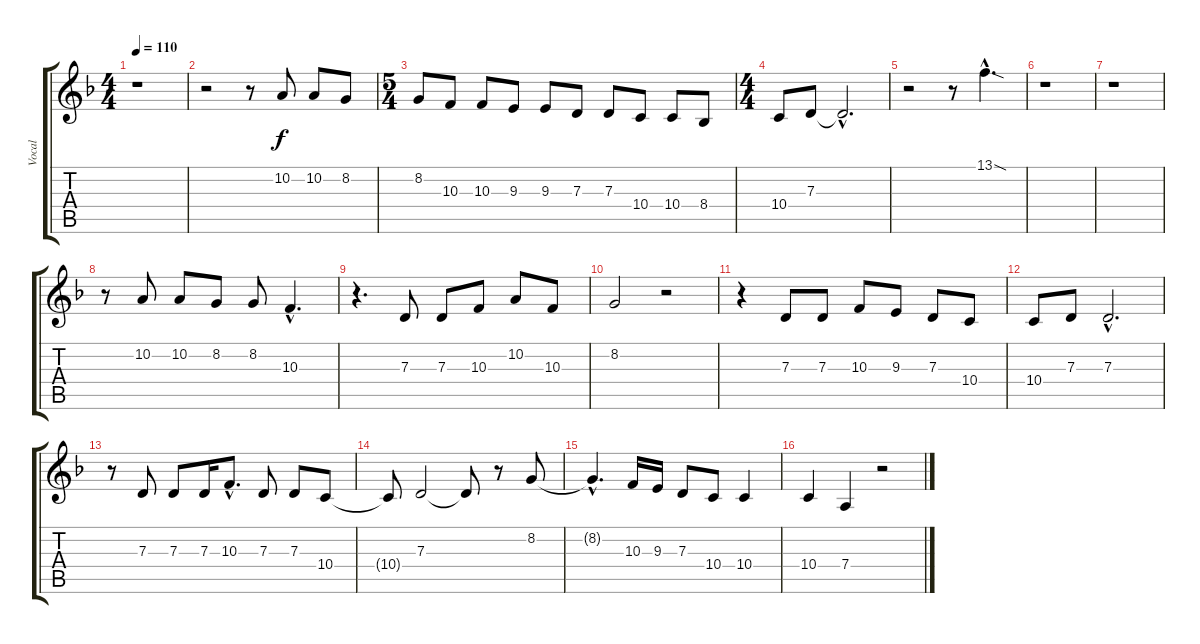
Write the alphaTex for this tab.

\track ("Vocal" "Vocal") {instrument lead3calliope}
\staff {score tabs}
\tuning (E4 B3 G3 D3 A2 E2) {hide}
\ts (4 4)
\tempo 110
\clef g2
\ks f
r.1{dy f} |
r.2 r.8 10.2.8 10.2.8 8.2.8 |
\ts (5 4)
8.2.8 10.3.8 10.3.8 9.3.8 9.3.8 7.3.8 7.3.8 10.4.8 10.4.8 8.4.8 |
\ts (4 4)
10.4.8 7.3.8 7.3{hac t}.2{d} |
r.2 r.8 13.1{sod hac}.4{d} |
r.1 |
r.1 |
r.8 10.2.8 10.2.8 8.2.8 8.2.8 10.3{hac}.4{d} |
r.4{d} 7.3.8 7.3.8 10.3.8 10.2.8 10.3.8 |
8.2.2 r.2 |
r.4 7.3.8 7.3.8 10.3.8 9.3.8 7.3.8 10.4.8 |
10.4.8 7.3.8 7.3{hac}.2{d} |
r.8 7.3.8 7.3.8 7.3.16 10.3{hac}.8{d} 7.3.8 7.3.8 10.4.8 |
10.4{t}.8 7.3.2 7.3{t}.8 r.8 8.2.8 |
8.2{hac t}.4{d} 10.3.16 9.3.16 7.3.8 10.4.8 10.4.4 |
10.4.4 7.4.4 r.2
